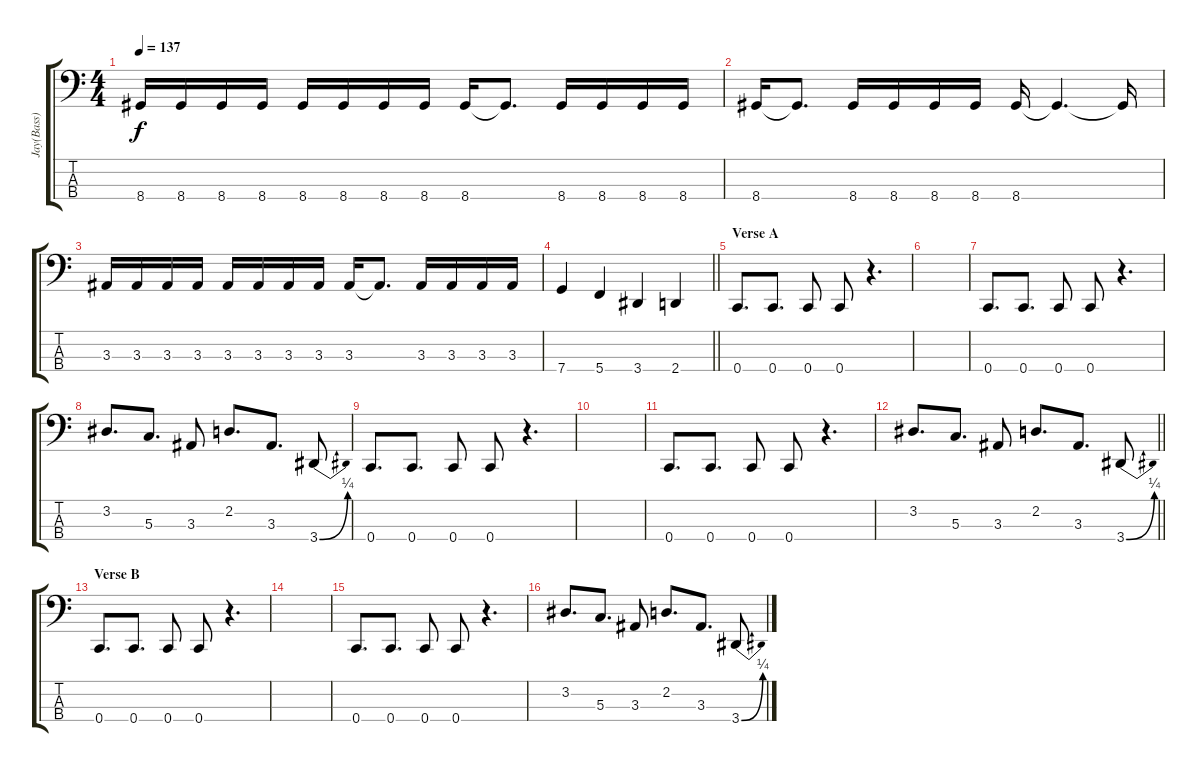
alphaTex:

\track ("Jay(Bass)" "Jay(Bass)") {instrument electricbasspick}
\staff {score tabs}
\tuning (F2 C2 G1 C1) {hide}
\ts (4 4)
\tempo 137
\clef f4
\ks c
8.4.16{dy f} 8.4.16 8.4.16 8.4.16 8.4.16 8.4.16 8.4.16 8.4.16 8.4.16 8.4{t}.8{d} 8.4.16 8.4.16 8.4.16 8.4.16 |
8.4.16 8.4{t}.8{d} 8.4.16 8.4.16 8.4.16 8.4.16 8.4.16 8.4{t}.4{d} 8.4{t}.16 |
3.3.16 3.3.16 3.3.16 3.3.16 3.3.16 3.3.16 3.3.16 3.3.16 3.3.16 3.3{t}.8{d} 3.3.16 3.3.16 3.3.16 3.3.16 |
\barLineRight lightlight
7.4.4 5.4.4 3.4.4 2.4.4 |
\section ("" "Verse A ")
0.4.8{d} 0.4.8{d} 0.4.8 0.4.8 r.4{d} |
|
0.4.8{d} 0.4.8{d} 0.4.8 0.4.8 r.4{d} |
3.2.8{d} 5.3.8{d} 3.3.8 2.2.8{d} 3.3.8{d} 3.4{be (bend 0 0 60 1)}.8 |
0.4.8{d} 0.4.8{d} 0.4.8 0.4.8 r.4{d} |
|
0.4.8{d} 0.4.8{d} 0.4.8 0.4.8 r.4{d} |
\barLineRight lightlight
3.2.8{d} 5.3.8{d} 3.3.8 2.2.8{d} 3.3.8{d} 3.4{be (bend 0 0 60 1)}.8 |
\section ("" "Verse B")
0.4.8{d} 0.4.8{d} 0.4.8 0.4.8 r.4{d} |
|
0.4.8{d} 0.4.8{d} 0.4.8 0.4.8 r.4{d} |
3.2.8{d} 5.3.8{d} 3.3.8 2.2.8{d} 3.3.8{d} 3.4{be (bend 0 0 60 1)}.8
